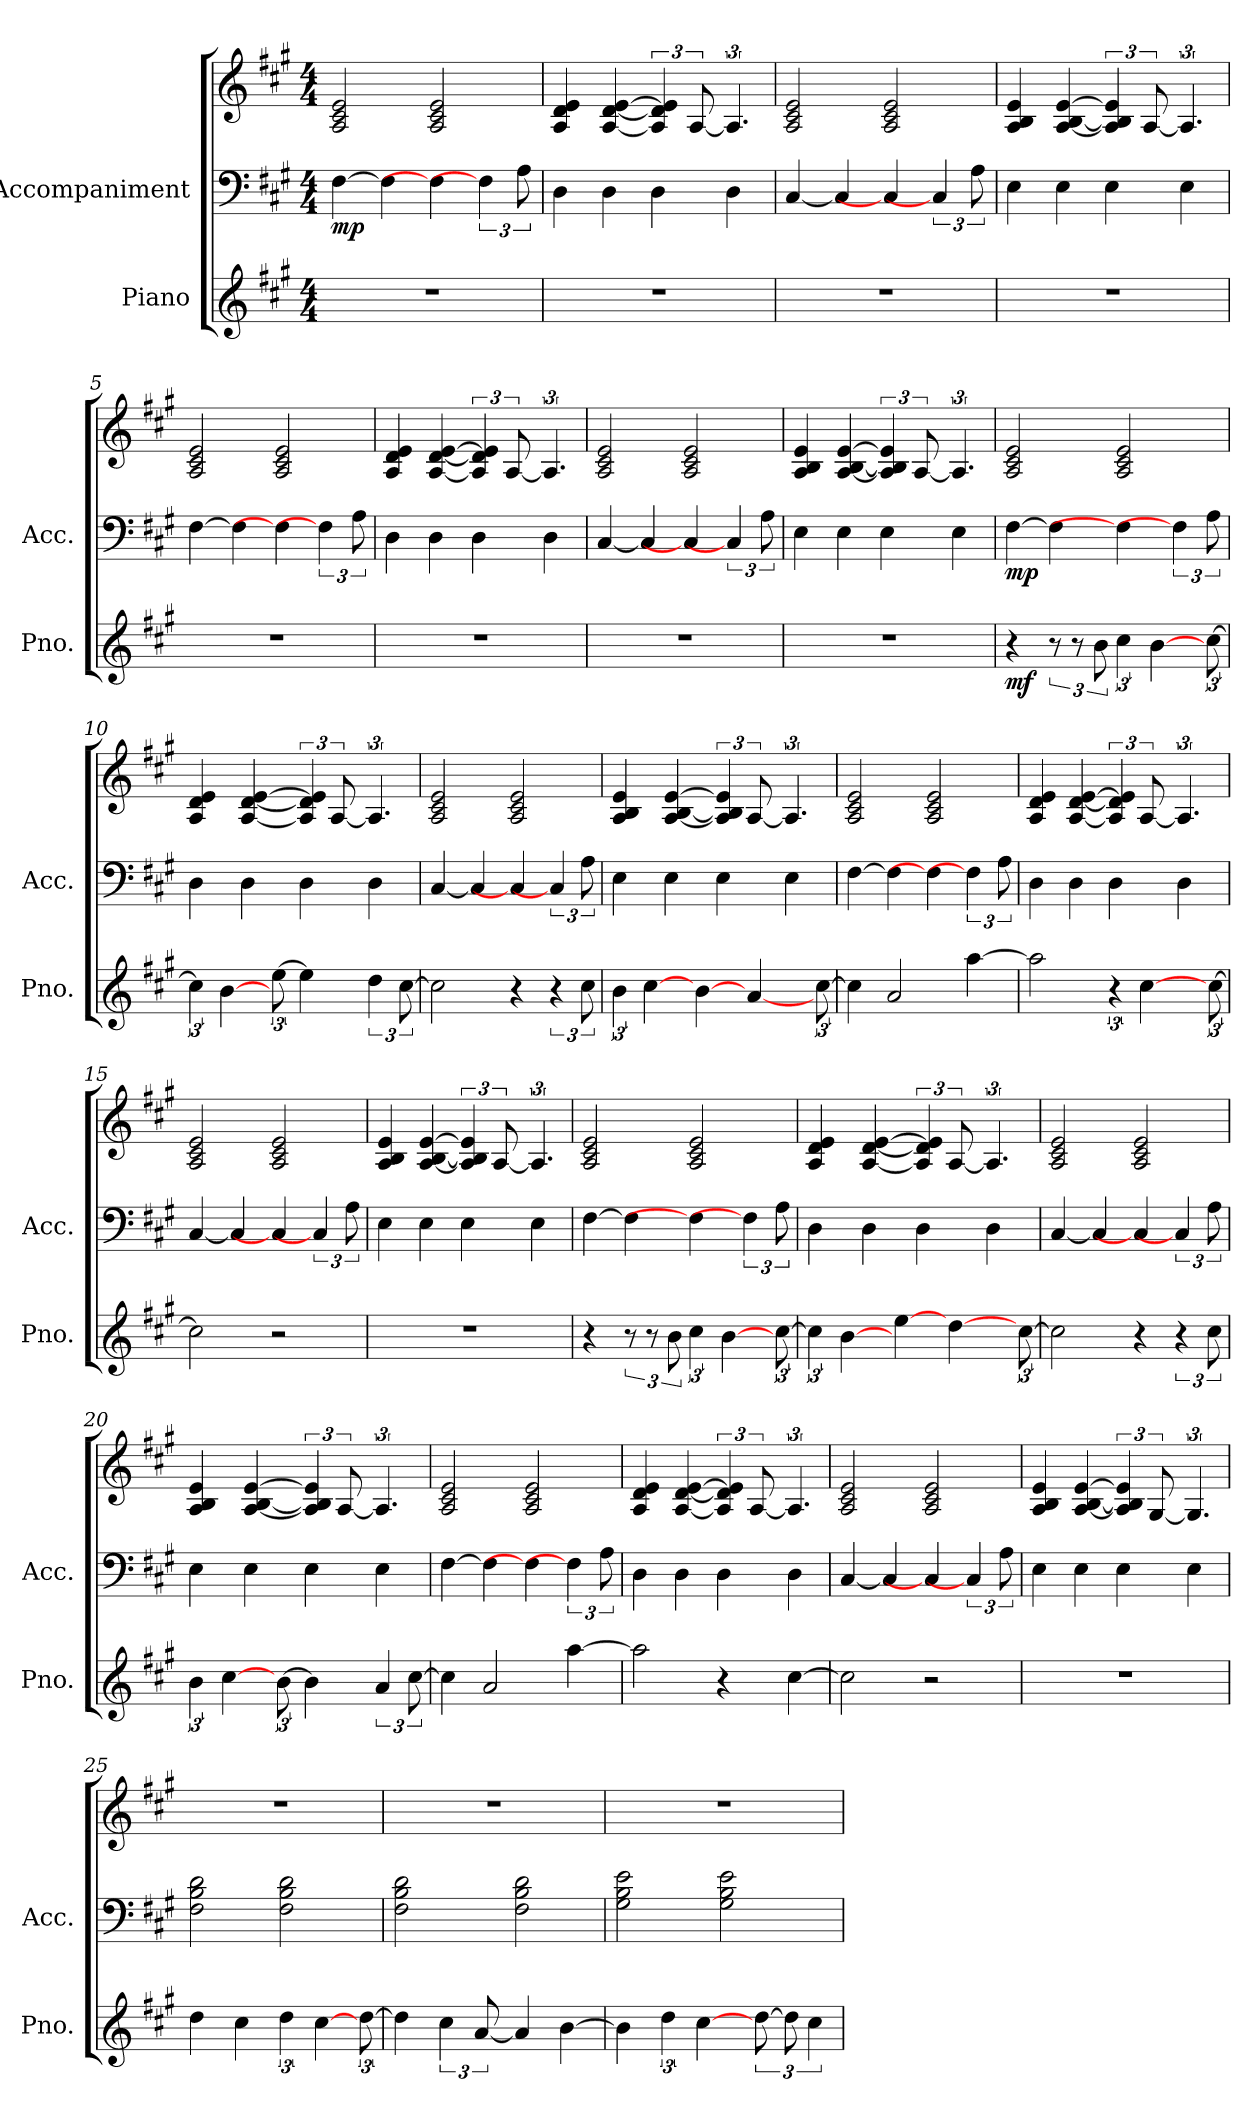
**kern	**dynam	**kern	**kern	**dynam
*part2	*part2	*part1	*part1	*part1
*staff3	*staff3	*staff2	*staff1	*staff1/2
*I"Piano	*	*I"Accompaniment	*	*
*I'Pno.	*	*I'Acc.	*	*
*clefG2	*	*clefF4	*clefG2	*
*k[f#c#g#]	*	*k[f#c#g#]	*k[f#c#g#]	*
*M4/4	*	*M4/4	*M4/4	*
*MM138	*	*MM138	*MM138	*
=1	=1	=1	=1	=1
!	!	!	!	!LO:DY:b=2
1r	.	[4F#\	2A/ 2c#/ 2e/	mp
.	.	4F#\]	.	.
.	.	4F#\]	2A/ 2c#/ 2e/	.
.	.	6F#\]	.	.
.	.	12A\	.	.
=2	=2	=2	=2	=2
1r	.	4D\	4A/ 4d/ 4e/	.
.	.	4D\	[4A/ [4d/ [4e/	.
.	.	4D\	6A/] 6d/] 6e/]	.
.	.	.	[12A/	.
.	.	4D\	6.A/]	.
=3	=3	=3	=3	=3
1r	.	[4C#/	2A/ 2c#/ 2e/	.
.	.	4C#/]	.	.
.	.	4C#/]	2A/ 2c#/ 2e/	.
.	.	6C#/]	.	.
.	.	12A\	.	.
!!LO:LB:g=z
=4	=4	=4	=4	=4
1r	.	4E\	4A/ 4B/ 4e/	.
.	.	4E\	[4A/ [4B/ [4e/	.
.	.	4E\	6A/] 6B/] 6e/]	.
.	.	.	[12A/	.
.	.	4E\	6.A/]	.
=5	=5	=5	=5	=5
1r	.	[4F#\	2A/ 2c#/ 2e/	.
.	.	4F#\]	.	.
.	.	4F#\]	2A/ 2c#/ 2e/	.
.	.	6F#\]	.	.
.	.	12A\	.	.
=6	=6	=6	=6	=6
1r	.	4D\	4A/ 4d/ 4e/	.
.	.	4D\	[4A/ [4d/ [4e/	.
.	.	4D\	6A/] 6d/] 6e/]	.
.	.	.	[12A/	.
.	.	4D\	6.A/]	.
=7	=7	=7	=7	=7
1r	.	[4C#/	2A/ 2c#/ 2e/	.
.	.	4C#/]	.	.
.	.	4C#/]	2A/ 2c#/ 2e/	.
.	.	6C#/]	.	.
.	.	12A\	.	.
!!LO:LB:g=z
=8	=8	=8	=8	=8
1r	.	4E\	4A/ 4B/ 4e/	.
.	.	4E\	[4A/ [4B/ [4e/	.
.	.	4E\	6A/] 6B/] 6e/]	.
.	.	.	[12A/	.
.	.	4E\	6.A/]	.
=9	=9	=9	=9	=9
!	!LO:DY:b	!	!	!LO:DY:b=2
4r	mf	[4F#\	2A/ 2c#/ 2e/	mp
12r	.	4F#\]	.	.
12r	.	.	.	.
12b\	.	.	.	.
6cc#\	.	4F#\]	2A/ 2c#/ 2e/	.
[4b\	.	.	.	.
.	.	6F#\]	.	.
[12cc#\	.	12A\	.	.
=10	=10	=10	=10	=10
6cc#\]	.	4D\	4A/ 4d/ 4e/	.
[4b\	.	.	.	.
.	.	4D\	[4A/ [4d/ [4e/	.
[12ee\	.	.	.	.
4ee\]	.	4D\	6A/] 6d/] 6e/]	.
.	.	.	[12A/	.
6dd\	.	4D\	6.A/]	.
[12cc#\	.	.	.	.
=11	=11	=11	=11	=11
2cc#\]	.	[4C#/	2A/ 2c#/ 2e/	.
.	.	4C#/]	.	.
4r	.	4C#/]	2A/ 2c#/ 2e/	.
6r	.	6C#/]	.	.
12cc#\	.	12A\	.	.
!!LO:LB:g=z
=12	=12	=12	=12	=12
6b\	.	4E\	4A/ 4B/ 4e/	.
[4cc#\	.	.	.	.
.	.	4E\	[4A/ [4B/ [4e/	.
[4b\	.	.	.	.
.	.	4E\	6A/] 6B/] 6e/]	.
[4a/	.	.	[12A/	.
.	.	4E\	6.A/]	.
[12cc#\	.	.	.	.
=13	=13	=13	=13	=13
4cc#\]	.	[4F#\	2A/ 2c#/ 2e/	.
2a/	.	4F#\]	.	.
.	.	4F#\]	2A/ 2c#/ 2e/	.
[4aa\	.	6F#\]	.	.
.	.	12A\	.	.
=14	=14	=14	=14	=14
2aa\]	.	4D\	4A/ 4d/ 4e/	.
.	.	4D\	[4A/ [4d/ [4e/	.
6r	.	4D\	6A/] 6d/] 6e/]	.
[4cc#\	.	.	[12A/	.
.	.	4D\	6.A/]	.
[12cc#\	.	.	.	.
=15	=15	=15	=15	=15
2cc#\]	.	[4C#/	2A/ 2c#/ 2e/	.
.	.	4C#/]	.	.
2r	.	4C#/]	2A/ 2c#/ 2e/	.
.	.	6C#/]	.	.
.	.	12A\	.	.
!!LO:PB:g=z
=16	=16	=16	=16	=16
1r	.	4E\	4A/ 4B/ 4e/	.
.	.	4E\	[4A/ [4B/ [4e/	.
.	.	4E\	6A/] 6B/] 6e/]	.
.	.	.	[12A/	.
.	.	4E\	6.A/]	.
=17	=17	=17	=17	=17
4r	.	[4F#\	2A/ 2c#/ 2e/	.
12r	.	4F#\]	.	.
12r	.	.	.	.
12b\	.	.	.	.
6cc#\	.	4F#\]	2A/ 2c#/ 2e/	.
[4b\	.	.	.	.
.	.	6F#\]	.	.
[12cc#\	.	12A\	.	.
=18	=18	=18	=18	=18
6cc#\]	.	4D\	4A/ 4d/ 4e/	.
[4b\	.	.	.	.
.	.	4D\	[4A/ [4d/ [4e/	.
[4ee\	.	.	.	.
.	.	4D\	6A/] 6d/] 6e/]	.
[4dd\	.	.	[12A/	.
.	.	4D\	6.A/]	.
[12cc#\	.	.	.	.
=19	=19	=19	=19	=19
2cc#\]	.	[4C#/	2A/ 2c#/ 2e/	.
.	.	4C#/]	.	.
4r	.	4C#/]	2A/ 2c#/ 2e/	.
6r	.	6C#/]	.	.
12cc#\	.	12A\	.	.
!!LO:LB:g=z
=20	=20	=20	=20	=20
6b\	.	4E\	4A/ 4B/ 4e/	.
[4cc#\	.	.	.	.
.	.	4E\	[4A/ [4B/ [4e/	.
[12b\	.	.	.	.
4b\]	.	4E\	6A/] 6B/] 6e/]	.
.	.	.	[12A/	.
6a/	.	4E\	6.A/]	.
[12cc#\	.	.	.	.
=21	=21	=21	=21	=21
4cc#\]	.	[4F#\	2A/ 2c#/ 2e/	.
2a/	.	4F#\]	.	.
.	.	4F#\]	2A/ 2c#/ 2e/	.
[4aa\	.	6F#\]	.	.
.	.	12A\	.	.
=22	=22	=22	=22	=22
2aa\]	.	4D\	4A/ 4d/ 4e/	.
.	.	4D\	[4A/ [4d/ [4e/	.
4r	.	4D\	6A/] 6d/] 6e/]	.
.	.	.	[12A/	.
[4cc#\	.	4D\	6.A/]	.
=23	=23	=23	=23	=23
2cc#\]	.	[4C#/	2A/ 2c#/ 2e/	.
.	.	4C#/]	.	.
2r	.	4C#/]	2A/ 2c#/ 2e/	.
.	.	6C#/]	.	.
.	.	12A\	.	.
!!LO:LB:g=z
=24	=24	=24	=24	=24
1r	.	4E\	4A/ 4B/ 4e/	.
.	.	4E\	[4A/ [4B/ [4e/	.
.	.	4E\	6A/] 6B/] 6e/]	.
.	.	.	[12G#/	.
.	.	4E\	6.G#/]	.
=25	=25	=25	=25	=25
4dd\	.	2F#\ 2B\ 2d\	1r	.
4cc#\	.	.	.	.
6dd\	.	2F#\ 2B\ 2d\	.	.
[4cc#\	.	.	.	.
[12dd\	.	.	.	.
=26	=26	=26	=26	=26
4dd\]	.	2F#\ 2B\ 2d\	1r	.
6cc#\	.	.	.	.
[12a/	.	.	.	.
4a/]	.	2F#\ 2B\ 2d\	.	.
[4b\	.	.	.	.
=27	=27	=27	=27	=27
4b\]	.	2G#\ 2B\ 2e\	1r	.
6dd\	.	.	.	.
[4cc#\	.	.	.	.
.	.	2G#\ 2B\ 2e\	.	.
[12dd\	.	.	.	.
12dd\]	.	.	.	.
6cc#\	.	.	.	.
=	=	=	=	=
*-	*-	*-	*-	*-
